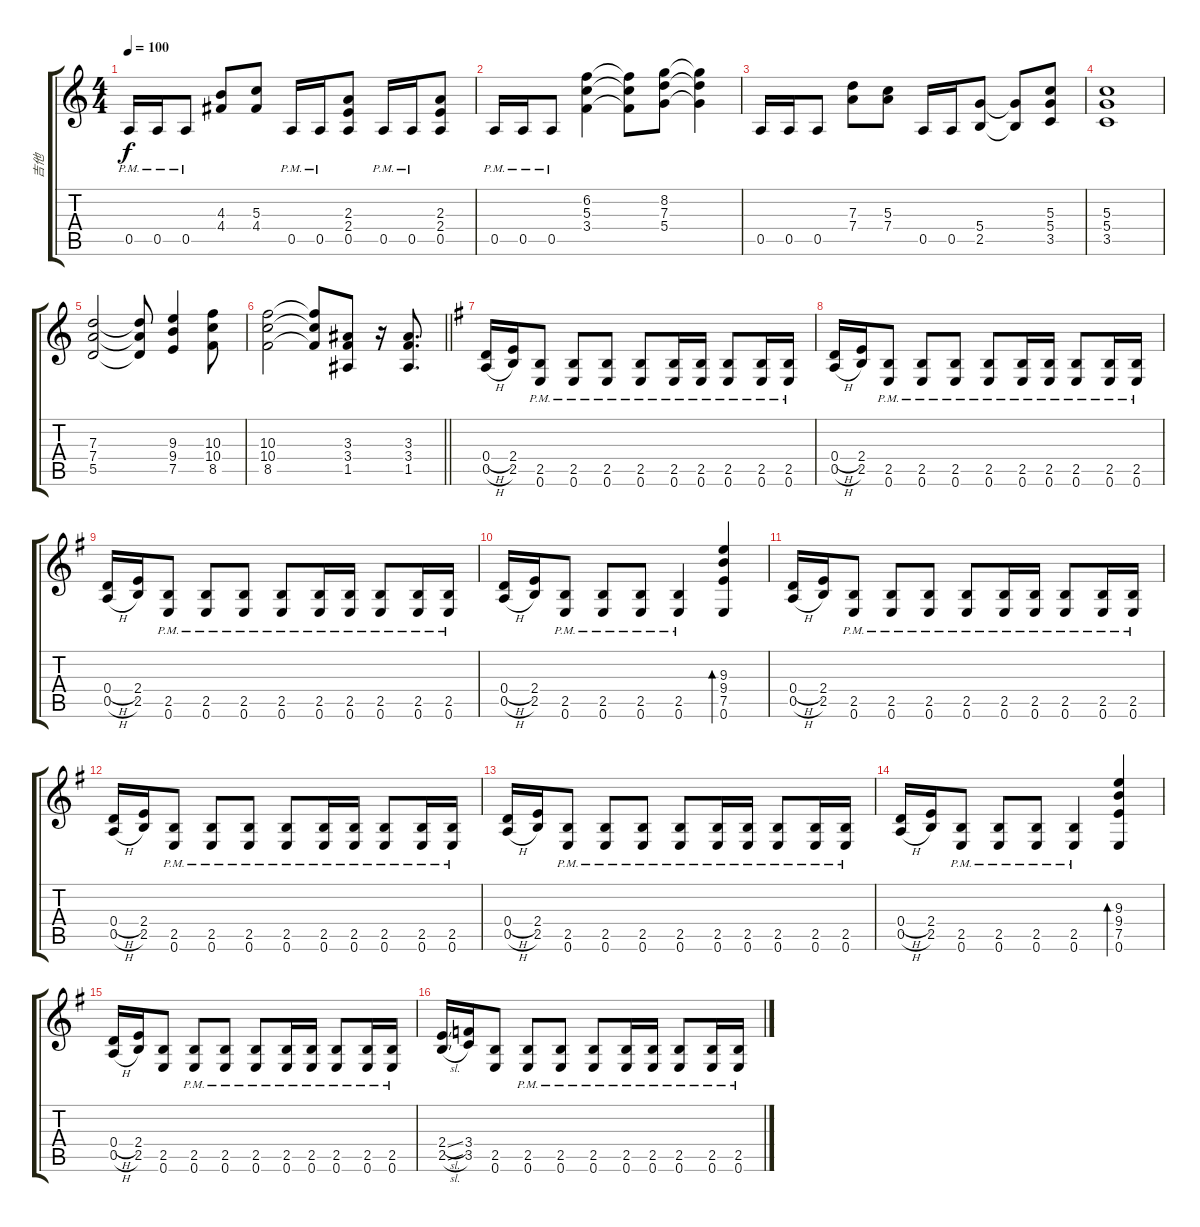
\track ("吉他" "吉他") {instrument electricguitarclean}
\staff {score tabs}
\tuning (E4 B3 G3 D3 A2 E2) {hide}
\ts (4 4)
\tempo 100
\clef g2
\ks c
0.5{pm}.16{dy f} 0.5{pm}.16 0.5{pm}.8 (4.3 4.4).8 (5.3 4.4).8 0.5{pm}.16 0.5{pm}.16 (2.3 2.4 0.5).8 0.5{pm}.16 0.5{pm}.16 (2.3 2.4 0.5).8 |
0.5{pm}.16 0.5{pm}.16 0.5{pm}.8 (6.2 5.3 3.4).4 (6.2{t} 5.3{t} 3.4{t}).8 (8.2 7.3 5.4).8 (8.2{t} 7.3{t} 5.4{t}).4 |
0.5.16 0.5.16 0.5.8 (7.3 7.4).8 (5.3 7.4).8 0.5.16 0.5.16 (5.4 2.5).8 (5.4{t} 2.5{t}).8 (5.3 5.4 3.5).8{txt ""} |
(5.3 5.4 3.5).1 |
(7.3 7.4 5.5).2 (7.3{t} 7.4{t} 5.5{t}).8 (9.3 9.4 7.5).4 (10.3 10.4 8.5).8 |
\barLineRight lightlight
(10.3 10.4 8.5).2 (10.3{t} 10.4{t} 8.5{t}).8 (3.3 3.4 1.5).8 r.16 (3.3 3.4 1.5).8{d} |
\ks g
(0.4{h} 0.5{h}).16 (2.4 2.5).16 (2.5{pm} 0.6{pm}).8 (2.5{pm} 0.6{pm}).8 (2.5{pm} 0.6{pm}).8 (2.5{pm} 0.6{pm}).8 (2.5{pm} 0.6{pm}).16 (2.5{pm} 0.6{pm}).16 (2.5{pm} 0.6{pm}).8 (2.5{pm} 0.6{pm}).16 (2.5{pm} 0.6{pm}).16 |
(0.4{h} 0.5{h}).16 (2.4 2.5).16 (2.5{pm} 0.6{pm}).8 (2.5{pm} 0.6{pm}).8 (2.5{pm} 0.6{pm}).8 (2.5{pm} 0.6{pm}).8 (2.5{pm} 0.6{pm}).16 (2.5{pm} 0.6{pm}).16 (2.5{pm} 0.6{pm}).8 (2.5{pm} 0.6{pm}).16 (2.5{pm} 0.6{pm}).16 |
(0.4{h} 0.5{h}).16 (2.4 2.5).16 (2.5{pm} 0.6{pm}).8 (2.5{pm} 0.6{pm}).8 (2.5{pm} 0.6{pm}).8 (2.5{pm} 0.6{pm}).8 (2.5{pm} 0.6{pm}).16 (2.5{pm} 0.6{pm}).16 (2.5{pm} 0.6{pm}).8 (2.5{pm} 0.6{pm}).16 (2.5{pm} 0.6{pm}).16 |
(0.4{h} 0.5{h}).16 (2.4 2.5).16 (2.5{pm} 0.6{pm}).8 (2.5{pm} 0.6{pm}).8 (2.5{pm} 0.6{pm}).8 (2.5{pm} 0.6{pm}).4 (9.3 9.4 7.5 0.6).4{bd 240} |
(0.4{h} 0.5{h}).16 (2.4 2.5).16 (2.5{pm} 0.6{pm}).8 (2.5{pm} 0.6{pm}).8 (2.5{pm} 0.6{pm}).8 (2.5{pm} 0.6{pm}).8 (2.5{pm} 0.6{pm}).16 (2.5{pm} 0.6{pm}).16 (2.5{pm} 0.6{pm}).8 (2.5{pm} 0.6{pm}).16 (2.5{pm} 0.6{pm}).16 |
(0.4{h} 0.5{h}).16 (2.4 2.5).16 (2.5{pm} 0.6{pm}).8 (2.5{pm} 0.6{pm}).8 (2.5{pm} 0.6{pm}).8 (2.5{pm} 0.6{pm}).8 (2.5{pm} 0.6{pm}).16 (2.5{pm} 0.6{pm}).16 (2.5{pm} 0.6{pm}).8 (2.5{pm} 0.6{pm}).16 (2.5{pm} 0.6{pm}).16 |
(0.4{h} 0.5{h}).16 (2.4 2.5).16 (2.5{pm} 0.6{pm}).8 (2.5{pm} 0.6{pm}).8 (2.5{pm} 0.6{pm}).8 (2.5{pm} 0.6{pm}).8 (2.5{pm} 0.6{pm}).16 (2.5{pm} 0.6{pm}).16 (2.5{pm} 0.6{pm}).8 (2.5{pm} 0.6{pm}).16 (2.5{pm} 0.6{pm}).16 |
(0.4{h} 0.5{h}).16 (2.4 2.5).16 (2.5{pm} 0.6{pm}).8 (2.5{pm} 0.6{pm}).8 (2.5{pm} 0.6{pm}).8 (2.5{pm} 0.6{pm}).4 (9.3 9.4 7.5 0.6).4{bd 240} |
(0.4{h} 0.5{h}).16 (2.4 2.5).16 (2.5 0.6).8 (2.5{pm} 0.6{pm}).8 (2.5{pm} 0.6{pm}).8 (2.5{pm} 0.6{pm}).8 (2.5{pm} 0.6{pm}).16 (2.5{pm} 0.6{pm}).16 (2.5{pm} 0.6{pm}).8 (2.5{pm} 0.6{pm}).16 (2.5{pm} 0.6{pm}).16 |
(2.4{sl} 2.5{sl}).16 (3.4 3.5).16 (2.5 0.6).8 (2.5{pm} 0.6{pm}).8 (2.5{pm} 0.6{pm}).8 (2.5{pm} 0.6{pm}).8 (2.5{pm} 0.6{pm}).16 (2.5{pm} 0.6{pm}).16 (2.5{pm} 0.6{pm}).8 (2.5{pm} 0.6{pm}).16 (2.5{pm} 0.6{pm}).16
